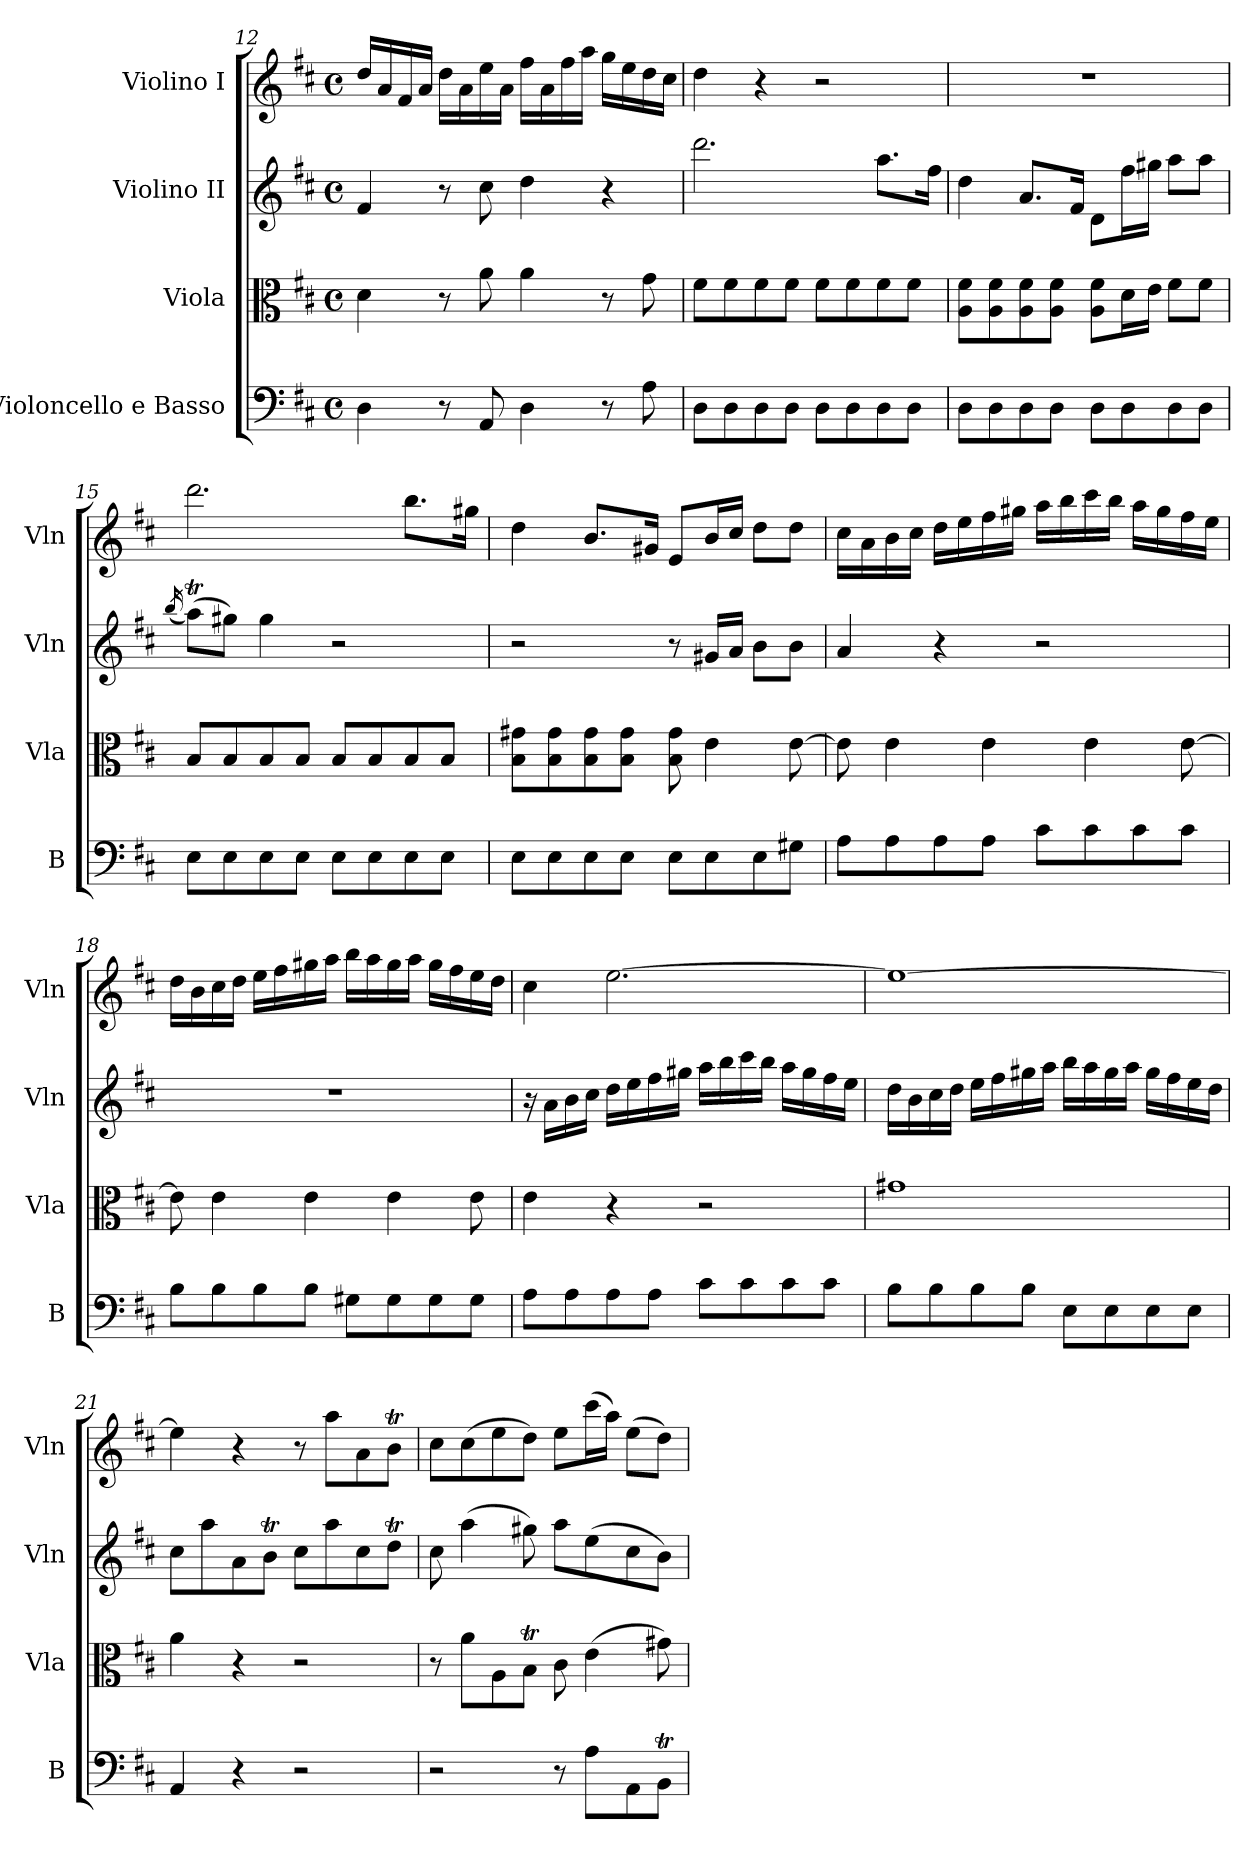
**kern	**kern	**kern	**kern
*part4	*part3	*part2	*part1
*staff4	*staff3	*staff2	*staff1
*I"Violoncello e Basso	*I"Viola	*I"Violino II	*I"Violino I
*I'B	*I'Vla	*I'Vln	*I'Vln
!!LO:PB:g=z
*clefF4	*clefC3	*clefG2	*clefG2
*k[f#c#]	*k[f#c#]	*k[f#c#]	*k[f#c#]
*D:	*D:	*D:	*D:
*M4/4	*M4/4	*M4/4	*M4/4
*met(c)	*met(c)	*met(c)	*met(c)
=12	=12	=12	=12
4D	4d	4f#	16ddLL
.	.	.	16a
.	.	.	16f#
.	.	.	16aJJ
8r	8r	8r	16ddLL
.	.	.	16a
8AA	8a	8cc#	16ee
.	.	.	16aJJ
4D	4a	4dd	16ff#LL
.	.	.	16a
.	.	.	16ff#
.	.	.	16aaJJ
8r	8r	4r	16ggLL
.	.	.	16ee
8A	8g	.	16dd
.	.	.	16cc#JJ
=13	=13	=13	=13
8DL	8f#L	2.ddd	4dd
8D	8f#	.	.
8D	8f#	.	4r
8DJ	8f#J	.	.
8DL	8f#L	.	2r
8D	8f#	.	.
8D	8f#	8.aaL	.
8DJ	8f#J	.	.
.	.	16ff#Jk	.
=14	=14	=14	=14
8DL	8f# 8AL	4dd	1r
8D	8f# 8A	.	.
8D	8f# 8A	8.aL	.
8DJ	8f# 8AJ	.	.
.	.	16f#Jk	.
8DL	8f# 8AL	8dL	.
8D	16dL	16ff#L	.
.	16eJJ	16gg#XJJ	.
8D	8f#L	8aaL	.
8DJ	8f#J	8aaJ	.
=15	=15	=15	=15
.	.	(<16qbb/	.
8EL	8BL	(8aaTL)	2.ddd
8E	8B	8gg#XJ)	.
8E	8B	4gg#	.
8EJ	8BJ	.	.
8EL	8BL	2r	.
8E	8B	.	.
8E	8B	.	8.bbL
8EJ	8BJ	.	.
.	.	.	16gg#XJk
!!LO:LB:g=z
=16	=16	=16	=16
8EL	8g#X 8BL	2r	4dd
8E	8g# 8B	.	.
8E	8g# 8B	.	8.bL
8EJ	8g# 8BJ	.	.
.	.	.	16g#XJk
8EL	8g# 8B	8r	8eL
8E	4e	16g#XLL	16bL
.	.	16aJJ	16cc#JJ
8E	.	8bL	8ddL
8G#XJ	[8e	8bJ	8ddJ
=17	=17	=17	=17
8AL	8e]	4a	16cc#LL
.	.	.	16a
8A	4e	.	16b
.	.	.	16cc#JJ
8A	.	4r	16ddLL
.	.	.	16ee
8AJ	4e	.	16ff#
.	.	.	16gg#XJJ
8c#L	.	2r	16aaLL
.	.	.	16bb
8c#	4e	.	16ccc#
.	.	.	16bbJJ
8c#	.	.	16aaLL
.	.	.	16gg#
8c#J	[8e	.	16ff#
.	.	.	16eeJJ
=18	=18	=18	=18
8BL	8e]	1r	16ddLL
.	.	.	16b
8B	4e	.	16cc#
.	.	.	16ddJJ
8B	.	.	16eeLL
.	.	.	16ff#
8BJ	4e	.	16gg#X
.	.	.	16aaJJ
8G#XL	.	.	16bbLL
.	.	.	16aa
8G#	4e	.	16gg#
.	.	.	16aaJJ
8G#	.	.	16gg#LL
.	.	.	16ff#
8G#J	8e	.	16ee
.	.	.	16ddJJ
!!LO:LB:g=z
=19	=19	=19	=19
8AL	4e	16r	4cc#
.	.	16aLL	.
8A	.	16b	.
.	.	16cc#JJ	.
8A	4r	16ddLL	[2.ee
.	.	16ee	.
8AJ	.	16ff#	.
.	.	16gg#XJJ	.
8c#L	2r	16aaLL	.
.	.	16bb	.
8c#	.	16ccc#	.
.	.	16bbJJ	.
8c#	.	16aaLL	.
.	.	16gg#	.
8c#J	.	16ff#	.
.	.	16eeJJ	.
=20	=20	=20	=20
8BL	1g#X	16ddLL	1ee_
.	.	16b	.
8B	.	16cc#	.
.	.	16ddJJ	.
8B	.	16eeLL	.
.	.	16ff#	.
8BJ	.	16gg#X	.
.	.	16aaJJ	.
8EL	.	16bbLL	.
.	.	16aa	.
8E	.	16gg#	.
.	.	16aaJJ	.
8E	.	16gg#LL	.
.	.	16ff#	.
8EJ	.	16ee	.
.	.	16ddJJ	.
=21	=21	=21	=21
4AA	4a	8cc#L	4ee]
.	.	8aa	.
4r	4r	8a	4r
.	.	8bTJ	.
2r	2r	8cc#L	8r
.	.	8aa	8aaL
.	.	8cc#	8a
.	.	8ddTJ	8bTJ
=22	=22	=22	=22
2r	8r	8cc#	8cc#L
.	8aL	(4aa	(8cc#
.	8A	.	8ee
.	8BTJ	8gg#X)	8ddJ)
8r	8c#	8aaL	8eeL
8A\L	(4e	(8ee	(16ccc#L
.	.	.	16aaJJ)
8AA\	.	8cc#	(8eeL
8BBT\J	8g#X)	8bJ)	8ddJ)
=	=	=	=
*-	*-	*-	*-
